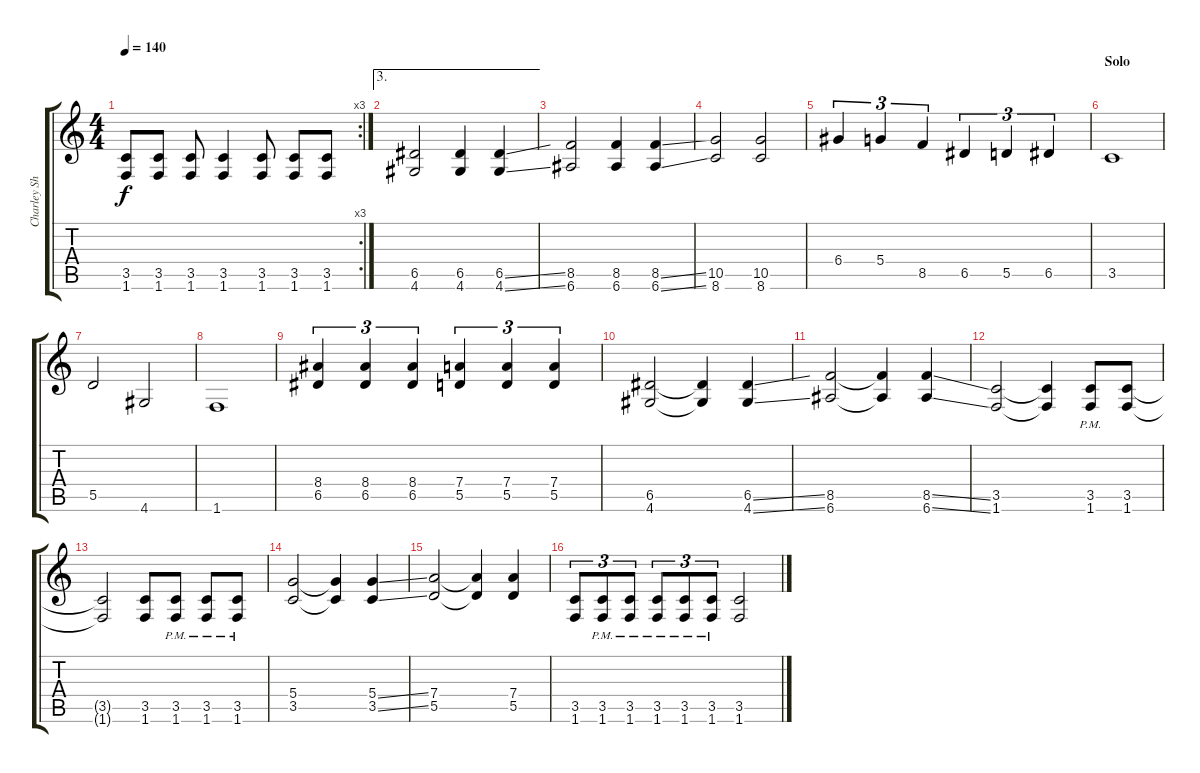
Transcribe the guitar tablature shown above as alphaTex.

\track ("Charley Shackelford" "Charley Sh") {instrument distortionguitar}
\staff {score tabs}
\tuning (E4 B3 G3 D3 A2 E2) {hide}
\rc 3
\ts (4 4)
\tempo 140
\clef g2
\ks c
(3.5{t} 1.6{t}).8{dy f} (3.5 1.6).8 (3.5 1.6).8 (3.5 1.6).4 (3.5 1.6).8 (3.5 1.6).8 (3.5 1.6).8 |
\ae 3
(6.5 4.6).2 (6.5 4.6).4 (6.5{ss} 4.6{ss}).4 |
(8.5 6.6).2 (8.5 6.6).4 (8.5{ss} 6.6{ss}).4 |
(10.5 8.6).2 (10.5 8.6).2 |
6.4.4{tu (3 2)} 5.4.4{tu (3 2)} 8.5.4{tu (3 2)} 6.5.4{tu (3 2)} 5.5.4{tu (3 2)} 6.5.4{tu (3 2)} |
\section ("" "Solo")
3.5.1 |
5.5.2 4.6.2 |
1.6.1 |
(8.4 6.5).4{tu (3 2)} (8.4 6.5).4{tu (3 2)} (8.4 6.5).4{tu (3 2)} (7.4 5.5).4{tu (3 2)} (7.4 5.5).4{tu (3 2)} (7.4 5.5).4{tu (3 2)} |
(6.5 4.6).2 (6.5{t} 4.6{t}).4 (6.5{ss} 4.6{ss}).4 |
(8.5 6.6).2 (8.5{t} 6.6{t}).4 (8.5{ss} 6.6{ss}).4 |
(3.5 1.6).2 (3.5{t} 1.6{t}).4 (3.5{pm} 1.6{pm}).8 (3.5 1.6).8 |
(3.5{t} 1.6{t}).2 (3.5 1.6).8 (3.5{pm} 1.6{pm}).8 (3.5{pm} 1.6{pm}).8 (3.5{pm} 1.6{pm}).8 |
(5.4 3.5).2 (5.4{t} 3.5{t}).4 (5.4{ss} 3.5{ss}).4 |
(7.4 5.5).2 (7.4{t} 5.5{t}).4 (7.4 5.5).4 |
(3.5 1.6).8{tu (3 2)} (3.5{pm} 1.6{pm}).8{tu (3 2)} (3.5{pm} 1.6{pm}).8{tu (3 2)} (3.5{pm} 1.6{pm}).8{tu (3 2)} (3.5{pm} 1.6{pm}).8{tu (3 2)} (3.5{pm} 1.6{pm}).8{tu (3 2)} (3.5 1.6).2
